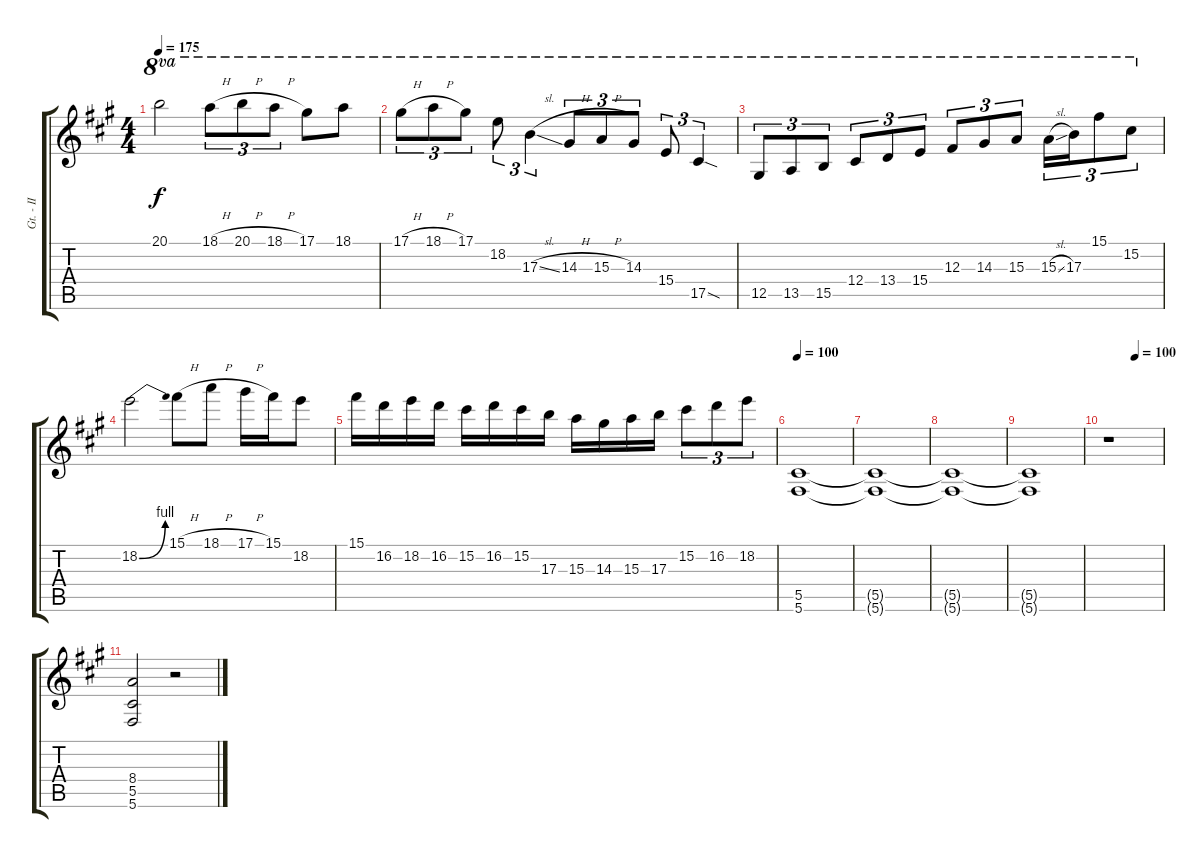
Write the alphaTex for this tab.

\track ("Gt. - II" "Gt. - II") {instrument distortionguitar}
\staff {score tabs}
\tuning (Eb4 Bb3 Gb3 Db3 Ab2 Db2) {hide}
\ts (4 4)
\tempo 175
\clef g2
\ks f#minor
20.1.2{ot 8va dy f} 18.1{h}.8{tu (3 2) ot 8va} 20.1{h}.8{tu (3 2) ot 8va} 18.1{h}.8{tu (3 2) ot 8va} 17.1.8{ot 8va} 18.1.8{ot 8va} |
17.1{h}.8{tu (3 2) ot 8va} 18.1{h}.8{tu (3 2) ot 8va} 17.1.8{tu (3 2) ot 8va} 18.2.8{tu (3 2) ot 8va} 17.3{sl}.4{tu (3 2) ot 8va} 14.3{h}.8{tu (3 2) ot 8va} 15.3{h}.8{tu (3 2) ot 8va} 14.3.8{tu (3 2) ot 8va} 15.4.8{tu (3 2) ot 8va} 17.5{sod}.4{tu (3 2) ot 8va} |
12.5.8{tu (3 2) ot 8va} 13.5.8{tu (3 2) ot 8va} 15.5.8{tu (3 2) ot 8va} 12.4.8{tu (3 2) ot 8va} 13.4.8{tu (3 2) ot 8va} 15.4.8{tu (3 2) ot 8va} 12.3.8{tu (3 2) ot 8va} 14.3.8{tu (3 2) ot 8va} 15.3.8{tu (3 2) ot 8va} 15.3{sl}.16{tu (3 2) ot 8va} 17.3.16{tu (3 2) ot 8va} 15.1.8{tu (3 2) ot 8va} 15.2.8{tu (3 2) ot 8va} |
18.2{be (bend 0 0 60 4)}.2 15.1{h}.8 18.1{h}.8 17.1{h}.16 15.1.16 18.2.8 |
15.1.16 16.2.16 18.2.16 16.2.16 15.2.16 16.2.16 15.2.16 17.3.16 15.3.16 14.3.16 15.3.16 17.3.16 15.2.8{tu (3 2)} 16.2.8{tu (3 2)} 18.2.8{tu (3 2)} |
\tempo 100
(5.5 5.6).1 |
(5.5{t} 5.6{t}).1 |
(5.5{t} 5.6{t}).1 |
(5.5{t} 5.6{t}).1 |
\tempo (100 0.5)
r.1 |
(8.4 5.5 5.6).2 r.2
